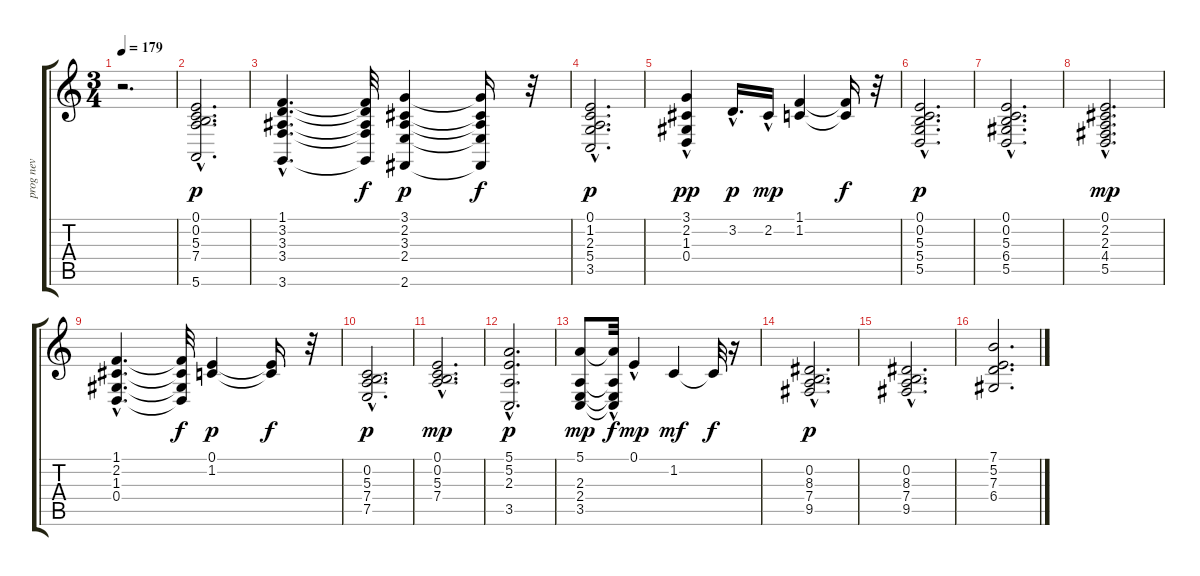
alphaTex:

\track ("prog nev" "prog nev") {instrument electricpiano2}
\staff {score tabs}
\tuning (E4 B3 G3 D3 A2 E2) {hide}
\ts (3 4)
\tempo 179
\clef g2
\ks c
r.2{d dy p instrument electricpiano2} |
(0.1{hac} 0.2{hac} 5.3{hac} 7.4{hac} 5.6{hac}).2{d} |
(1.1{hac} 3.2{hac} 3.3{hac} 3.4{hac} 3.6{hac}).4{d} (1.1{t} 3.2{t} 3.3{t} 3.4{t} 3.6{t}).32{dy f} (3.1 2.2 3.3 2.4 2.6).4{dy p} (3.1{t} 2.2{t} 3.3{t} 2.4{t} 2.6{t}).16{dy f} r.32 |
(0.1{hac} 1.2{hac} 2.3{hac} 5.4{hac} 3.5{hac}).2{d dy p} |
(3.1{hac} 2.2 1.3{hac} 0.4{hac}).4{dy pp} 3.2{hac}.16{d dy p} 2.2{hac}.16{dy mp} (1.1 1.2).4 (1.1{t} 1.2{t}).16{dy f} r.32 |
(0.1{hac} 0.2{hac} 5.3{hac} 5.4{hac} 5.5{hac}).2{d dy p} |
(0.1{hac} 0.2{hac} 5.3{hac} 6.4{hac} 5.5{hac}).2{d} |
(0.1{hac} 2.2{hac} 2.3{hac} 4.4{hac} 5.5{hac}).2{d dy mp} |
(1.1{hac} 2.2{hac} 1.3{hac} 0.4{hac}).4{d} (1.1{t} 2.2{t} 1.3{t} 0.4{t}).32{dy f} (0.1 1.2).4{dy p} (0.1{t} 1.2{t}).16{dy f} r.32 |
(0.2{hac} 5.3{hac} 7.4{hac} 7.5{hac}).2{d dy p} |
(0.1{hac} 0.2{hac} 5.3{hac} 7.4{hac}).2{d dy mp} |
(5.1{hac} 5.2{hac} 2.3{hac} 3.5{hac}).2{d dy p} |
(5.1 2.3 2.4 3.5).8{dy mp} (5.1{hac t} 2.3{t} 2.4{t} 3.5{t}).32{dy f} 0.1{hac}.4{dy mp} 1.2.4{dy mf} 1.2{t}.32{dy f} r.16 |
(0.2{hac} 8.3{hac} 7.4{hac} 9.5{hac}).2{d dy p} |
(0.2{hac} 8.3{hac} 7.4{hac} 9.5).2{d} |
(7.1 5.2 7.3 6.4).2{d}
